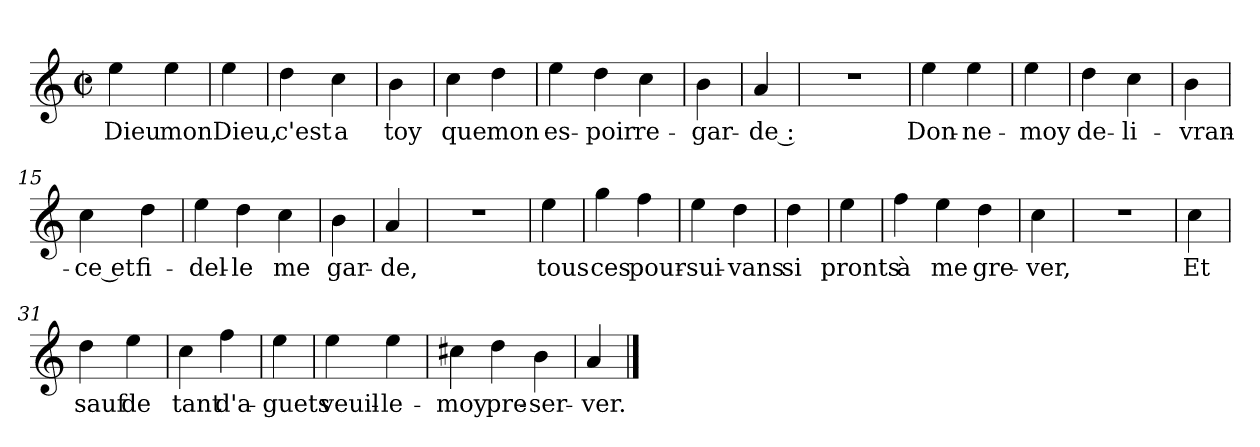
**kern	**text
*part1	*part1
*staff1	*staff1
*clefG2	*
*k[]	*
*C:	*
*M2/2	*
*met(c|)	*
=1	=1
4ee	Dieu
4ee	mon
=2	=2
4ee	Dieu,
=3	=3
4dd	c'est
4cc	a
=4	=4
4b	toy
=5	=5
4cc	que
4dd	mon
=6	=6
4ee	es-
4dd	-poir
4cc	re-
=8	=8
4b	-gar-
=9	=9
4a	-de :
=10	=10
1r	.
=11	=11
4ee	Don-
4ee	-ne -
=12	=12
4ee	moy
=13	=13
4dd	de-
4cc	-li-
=14	=14
4b	-vran-
=15	=15
4cc	-ce et
4dd	fi-
=16	=16
4ee	-del-
4dd	-le
4cc	me
=18	=18
4b	gar-
=19	=19
4a	-de,
=20	=20
1r	.
=21	=21
4ee	tous
=22	=22
4gg	ces
4ff	pour-
=23	=23
4ee	-sui-
4dd	-vans
=24	=24
4dd	si
=25	=25
4ee	pronts
=26	=26
4ff	à
4ee	me
4dd	gre-
=28	=28
4cc	-ver,
=29	=29
1r	.
=30	=30
4cc	Et
=31	=31
4dd	sauf
4ee	de
=32	=32
4cc	tant
4ff	d'a-
=33	=33
4ee	-guets
=34	=34
4ee	veuil-
4ee	-le -
=35	=35
4cc#X	moy
4dd	pre-
4b	-ser-
=37	=37
4a	-ver.
==	==
*-	*-
